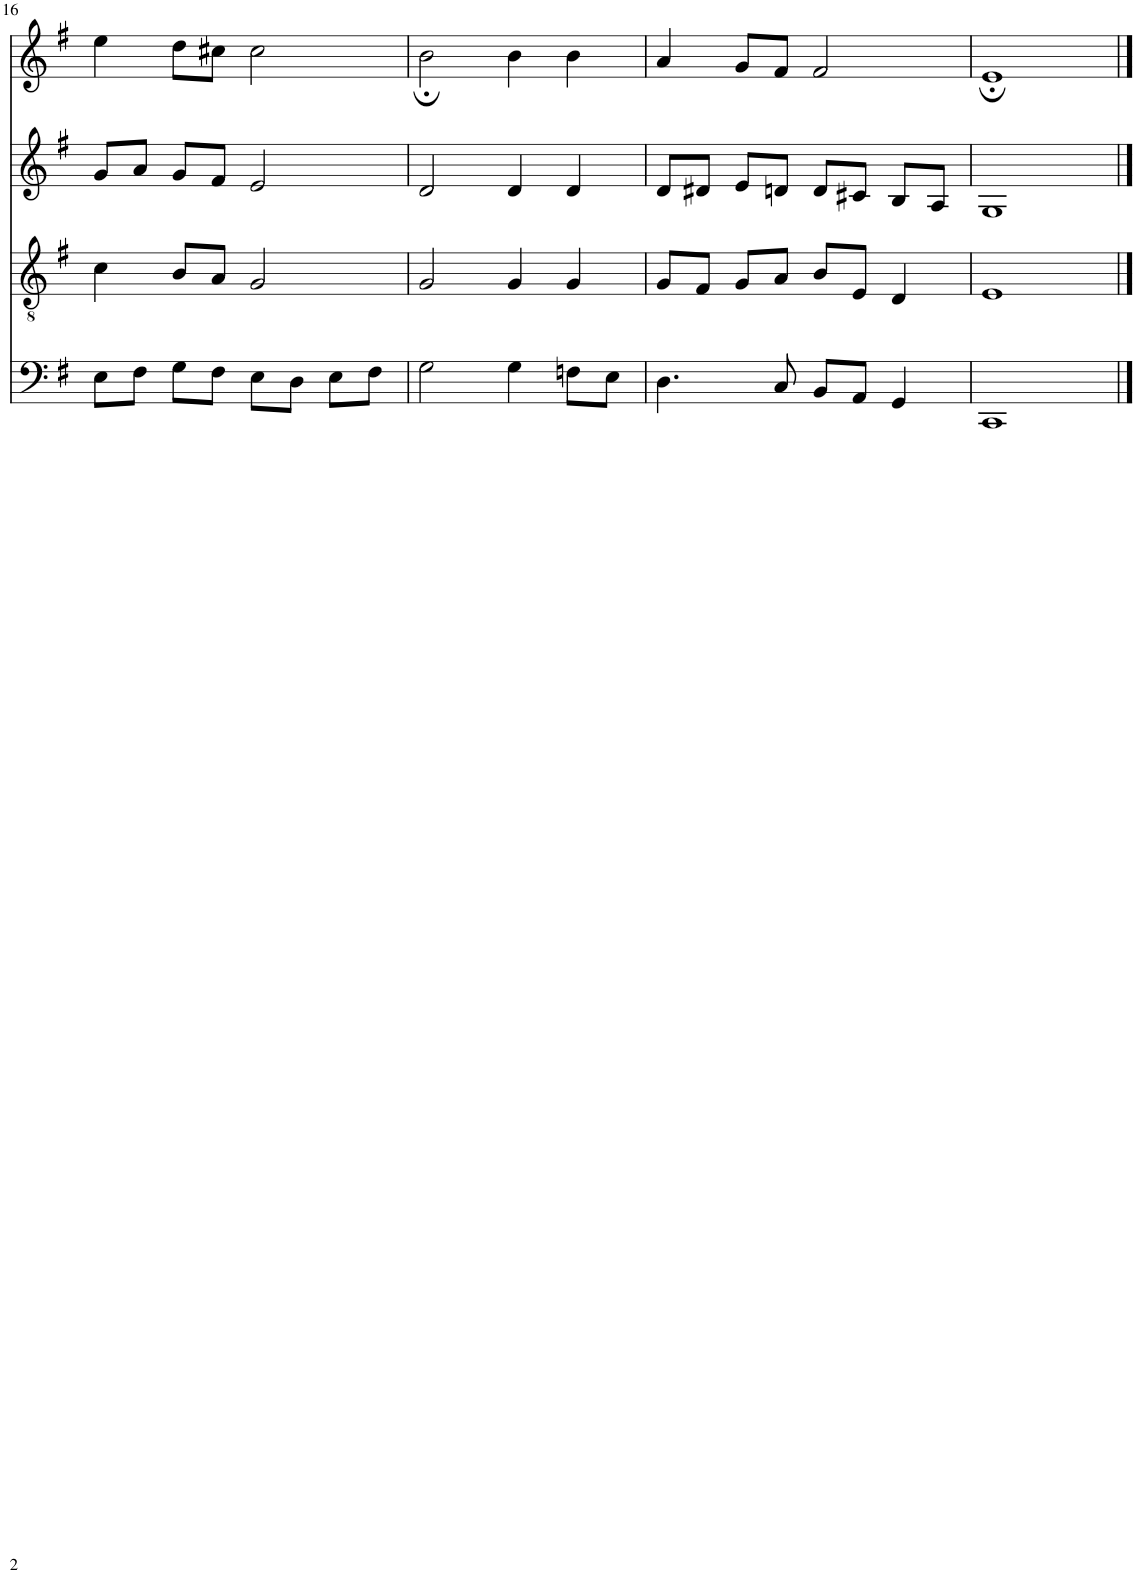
**kern	**kern	**kern	**kern
*part4	*part3	*part2	*part1
*staff4	*staff3	*staff2	*staff1
*I"Piano	*I"Piano	*I"Piano	*I"Piano
*I'Pno	*I'Pno	*I'Pno	*I'Pno
!!LO:PB:g=z
*clefF4	*clefGv2	*clefG2	*clefG2
*k[f#]	*k[f#]	*k[f#]	*k[f#]
*M4/4	*M4/4	*M4/4	*M4/4
=16	=16	=16	=16
8E\L	4c\	8g/L	4ee\
8F#\J	.	8a/J	.
8G\L	8B/L	8g/L	8dd\L
8F#\J	8A/J	8f#/J	8cc#X\J
8E\L	2G/	2e/	2cc#\
8D\J	.	.	.
8E\L	.	.	.
8F#\J	.	.	.
=17	=17	=17	=17
2G\	2G/	2d/	2b;\
4G\	4G/	4d/	4b\
8Fn\L	4G/	4d/	4b\
8E\J	.	.	.
=18	=18	=18	=18
4.D\	8G/L	8d/L	4a/
.	8F#/J	8d#X/J	.
.	8G/L	8e/L	8g/L
8C/	8A/J	8dn/J	8f#/J
8BB/L	8B/L	8d/L	2f#/
8AA/J	8E/J	8c#X/J	.
4GG/	4D/	8B/L	.
.	.	8A/J	.
=19	=19	=19	=19
1CC	1E	1G	1e;
==	==	==	==
*-	*-	*-	*-
